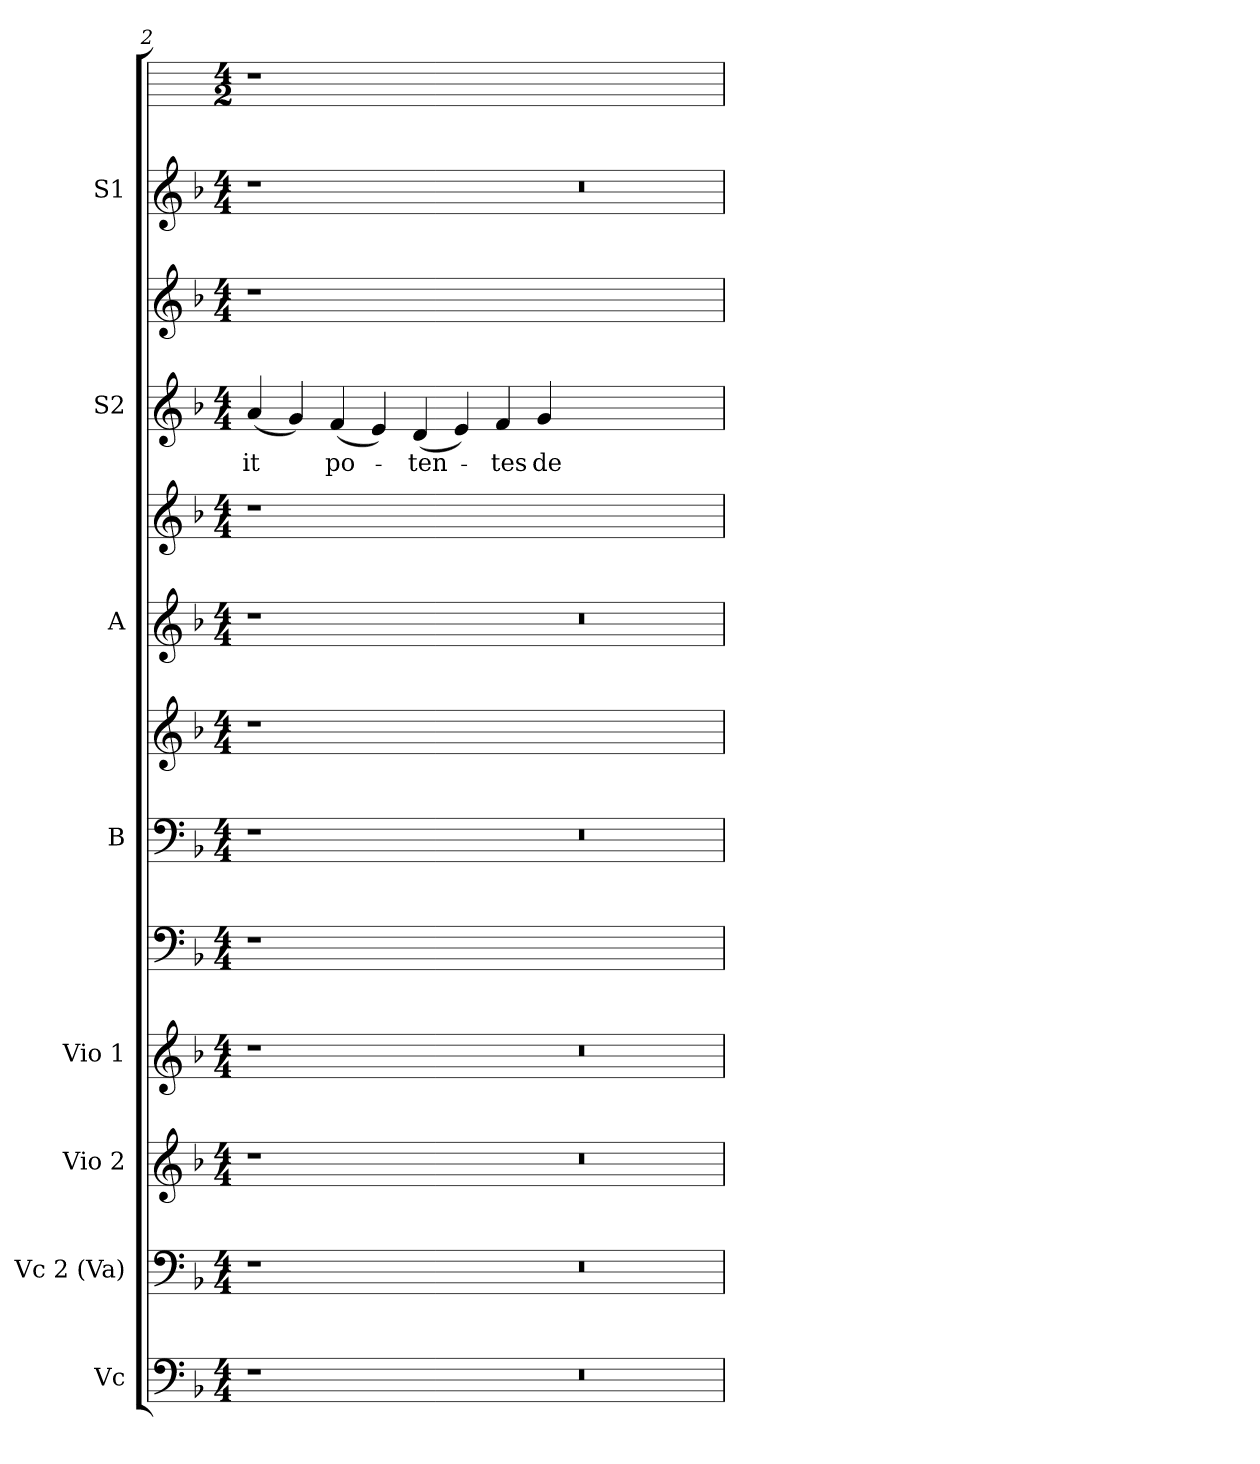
**kern	**kern	**kern	**kern	**kern	**kern	**kern	**kern	**kern	**kern	**text	**kern	**kern	**kern
*part13	*part12	*part11	*part10	*part9	*part8	*part7	*part6	*part5	*part4	*part4	*part3	*part2	*part1
*staff13	*staff12	*staff11	*staff10	*staff9	*staff8	*staff7	*staff6	*staff5	*staff4	*staff4	*staff3	*staff2	*staff1
*I"Vc	*I"Vc 2 (Va)	*I"Vio 2	*I"Vio 1	*	*I"B	*	*I"A	*	*I"S2	*	*	*I"S1	*
*clefF4	*clefF4	*clefG2	*clefG2	*clefF4	*clefF4	*clefG2	*clefG2	*clefG2	*clefG2	*	*clefG2	*clefG2	*
*k[b-]	*k[b-]	*k[b-]	*k[b-]	*k[b-]	*k[b-]	*k[b-]	*k[b-]	*k[b-]	*k[b-]	*	*k[b-]	*k[b-]	*
*M4/4	*M4/4	*M4/4	*M4/4	*M4/4	*M4/4	*M4/4	*M4/4	*M4/4	*M4/4	*	*M4/4	*M4/4	*M4/2
=2	=2	=2	=2	=2	=2	=2	=2	=2	=2	=2	=2	=2	=2
1r	1r	1r	1r	1r	1r	1r	1r	1r	(4a/	-it	1r	1r	1r
.	.	.	.	.	.	.	.	.	4g/)	.	.	.	.
.	.	.	.	.	.	.	.	.	(4f/	po-	.	.	.
.	.	.	.	.	.	.	.	.	4e/)	.	.	.	.
1ryy	1ryy	1ryy	1ryy	0.ryy	1ryy	0.ryy	1ryy	0.ryy	(4d/	-ten-	0.ryy	1ryy	0.ryy
.	.	.	.	.	.	.	.	.	4e/)	.	.	.	.
.	.	.	.	.	.	.	.	.	4f/	-tes	.	.	.
.	.	.	.	.	.	.	.	.	4g/	de	.	.	.
0r	0r	0r	0r	.	0r	.	0r	.	0ryy	.	.	0r	.
=	=	=	=	=	=	=	=	=	=	=	=	=	=
*-	*-	*-	*-	*-	*-	*-	*-	*-	*-	*-	*-	*-	*-
